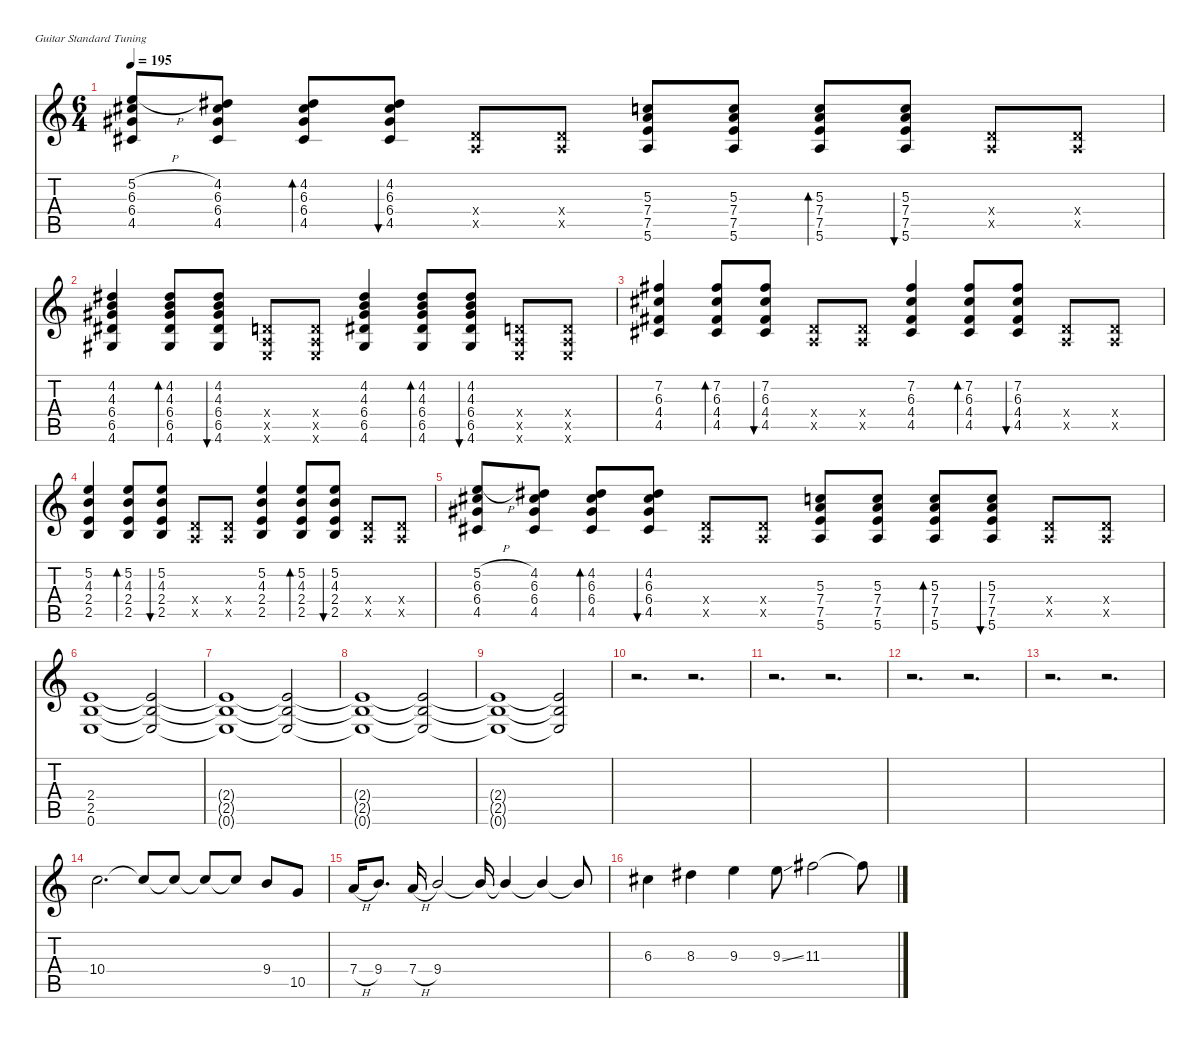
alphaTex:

\defaultSystemsLayout 4
\hideDynamics
\bracketExtendMode nobrackets
\singleTrackTrackNamePolicy hidden
\multiTrackTrackNamePolicy hidden
\firstSystemTrackNameMode fullname
\firstSystemTrackNameOrientation horizontal
\otherSystemsTrackNameOrientation horizontal
\track ("Guitar 2" "dist.guit.") {instrument distortionguitar}
\staff {score tabs}
\tuning (E4 B3 G3 D3 A2 E2)
\ts (6 4)
\tempo 195
\clef g2
\ks c
(5.2{h} 6.3{acc #} 6.4{acc #} 4.5{acc #}).8{dy f beam Up} (4.2{acc #} 6.3{acc #} 6.4{acc #} 4.5{acc #}).8{beam Up} (4.2{acc #} 6.3{acc #} 6.4{acc #} 4.5{acc #}).8{bd 60 beam Up} (4.2{acc #} 6.3{acc #} 6.4{acc #} 4.5{acc #}).8{bu 60 beam Up} (0.4{x} 0.5{x}).8{beam Up} (0.4{x} 0.5{x}).8{beam Up} (5.3 7.4 7.5 5.6).8{beam Up} (5.3 7.4 7.5 5.6).8{beam Up} (5.3 7.4 7.5 5.6).8{bd 60 beam Up} (5.3 7.4 7.5 5.6).8{bu 60 beam Up} (0.4{x} 0.5{x}).8{beam Up} (0.4{x} 0.5{x}).8{beam Up} |
(4.2{acc #} 4.3 6.4{acc #} 6.5{acc #} 4.6{acc #}).4{beam Up} (4.2{acc #} 4.3 6.4{acc #} 6.5{acc #} 4.6{acc #}).8{bd 60 beam Up} (4.2{acc #} 4.3 6.4{acc #} 6.5{acc #} 4.6{acc #}).8{bu 60 beam Up} (0.4{x} 0.5{x} 0.6{x}).8{beam Up} (0.4{x} 0.5{x} 0.6{x}).8{beam Up} (4.2{acc #} 4.3 6.4{acc #} 6.5{acc #} 4.6{acc #}).4{beam Up} (4.2{acc #} 4.3 6.4{acc #} 6.5{acc #} 4.6{acc #}).8{bd 60 beam Up} (4.2{acc #} 4.3 6.4{acc #} 6.5{acc #} 4.6{acc #}).8{bu 60 beam Up} (0.4{x} 0.5{x} 0.6{x}).8{beam Up} (0.4{x} 0.5{x} 0.6{x}).8{beam Up} |
(7.2{acc #} 6.3{acc #} 4.4{acc #} 4.5{acc #}).4{beam Up} (7.2{acc #} 6.3{acc #} 4.4{acc #} 4.5{acc #}).8{bd 60 beam Up} (7.2{acc #} 6.3{acc #} 4.4{acc #} 4.5{acc #}).8{bu 60 beam Up} (0.4{x} 0.5{x}).8{beam Up} (0.4{x} 0.5{x}).8{beam Up} (7.2{acc #} 6.3{acc #} 4.4{acc #} 4.5{acc #}).4{beam Up} (7.2{acc #} 6.3{acc #} 4.4{acc #} 4.5{acc #}).8{bd 60 beam Up} (7.2{acc #} 6.3{acc #} 4.4{acc #} 4.5{acc #}).8{bu 60 beam Up} (0.4{x} 0.5{x}).8{beam Up} (0.4{x} 0.5{x}).8{beam Up} |
(5.2 4.3 2.4 2.5).4{beam Up} (5.2 4.3 2.4 2.5).8{bd 60 beam Up} (5.2 4.3 2.4 2.5).8{bu 60 beam Up} (0.4{x} 0.5{x}).8{beam Up} (0.4{x} 0.5{x}).8{beam Up} (5.2 4.3 2.4 2.5).4{beam Up} (5.2 4.3 2.4 2.5).8{bd 60 beam Up} (5.2 4.3 2.4 2.5).8{bu 60 beam Up} (0.4{x} 0.5{x}).8{beam Up} (0.4{x} 0.5{x}).8{beam Up} |
(5.2{h} 6.3{acc #} 6.4{acc #} 4.5{acc #}).8{beam Up} (4.2{acc #} 6.3{acc #} 6.4{acc #} 4.5{acc #}).8{beam Up} (4.2{acc #} 6.3{acc #} 6.4{acc #} 4.5{acc #}).8{bd 60 beam Up} (4.2{acc #} 6.3{acc #} 6.4{acc #} 4.5{acc #}).8{bu 60 beam Up} (0.4{x} 0.5{x}).8{beam Up} (0.4{x} 0.5{x}).8{beam Up} (5.3 7.4 7.5 5.6).8{beam Up} (5.3 7.4 7.5 5.6).8{beam Up} (5.3 7.4 7.5 5.6).8{bd 60 beam Up} (5.3 7.4 7.5 5.6).8{bu 60 beam Up} (0.4{x} 0.5{x}).8{beam Up} (0.4{x} 0.5{x}).8{beam Up} |
(2.4 2.5 0.6).1{beam Up} (2.4{t} 2.5{t} 0.6{t}).2{beam Up} |
(2.4{t} 2.5{t} 0.6{t}).1{beam Up} (2.4{t} 2.5{t} 0.6{t}).2{beam Up} |
(2.4{t} 2.5{t} 0.6{t}).1{beam Up} (2.4{t} 2.5{t} 0.6{t}).2{beam Up} |
(2.4{t} 2.5{t} 0.6{t}).1{beam Up} (2.4{t} 2.5{t} 0.6{t}).2{beam Up} |
r.2{d beam Down} r.2{d beam Down} |
r.2{d beam Down} r.2{d beam Down} |
r.2{d beam Down} r.2{d beam Down} |
r.2{d beam Down} r.2{d beam Down} |
10.4.2{d instrument electricguitarjazz beam Down} 10.4{t}.8{beam Up} 10.4{t}.8{beam Up} 10.4{t}.8{beam Up} 10.4{t}.8{beam Up} 9.4.8{beam Up} 10.5.8{beam Up} |
7.4{h}.16{beam Up} 9.4.8{d beam Up} 7.4{h}.16{beam Up} 9.4.2{beam Up} 9.4{t}.16{beam Up} 9.4{t}.4{beam Up} 9.4{t}.4{beam Up} 9.4{t}.8{beam Up} |
6.3{acc #}.4{beam Down} 8.3{acc #}.4{beam Down} 9.3.4{beam Down} 9.3{ss}.8{beam Down} 11.3{acc #}.2{beam Down} 11.3{t acc #}.8{beam Down}
